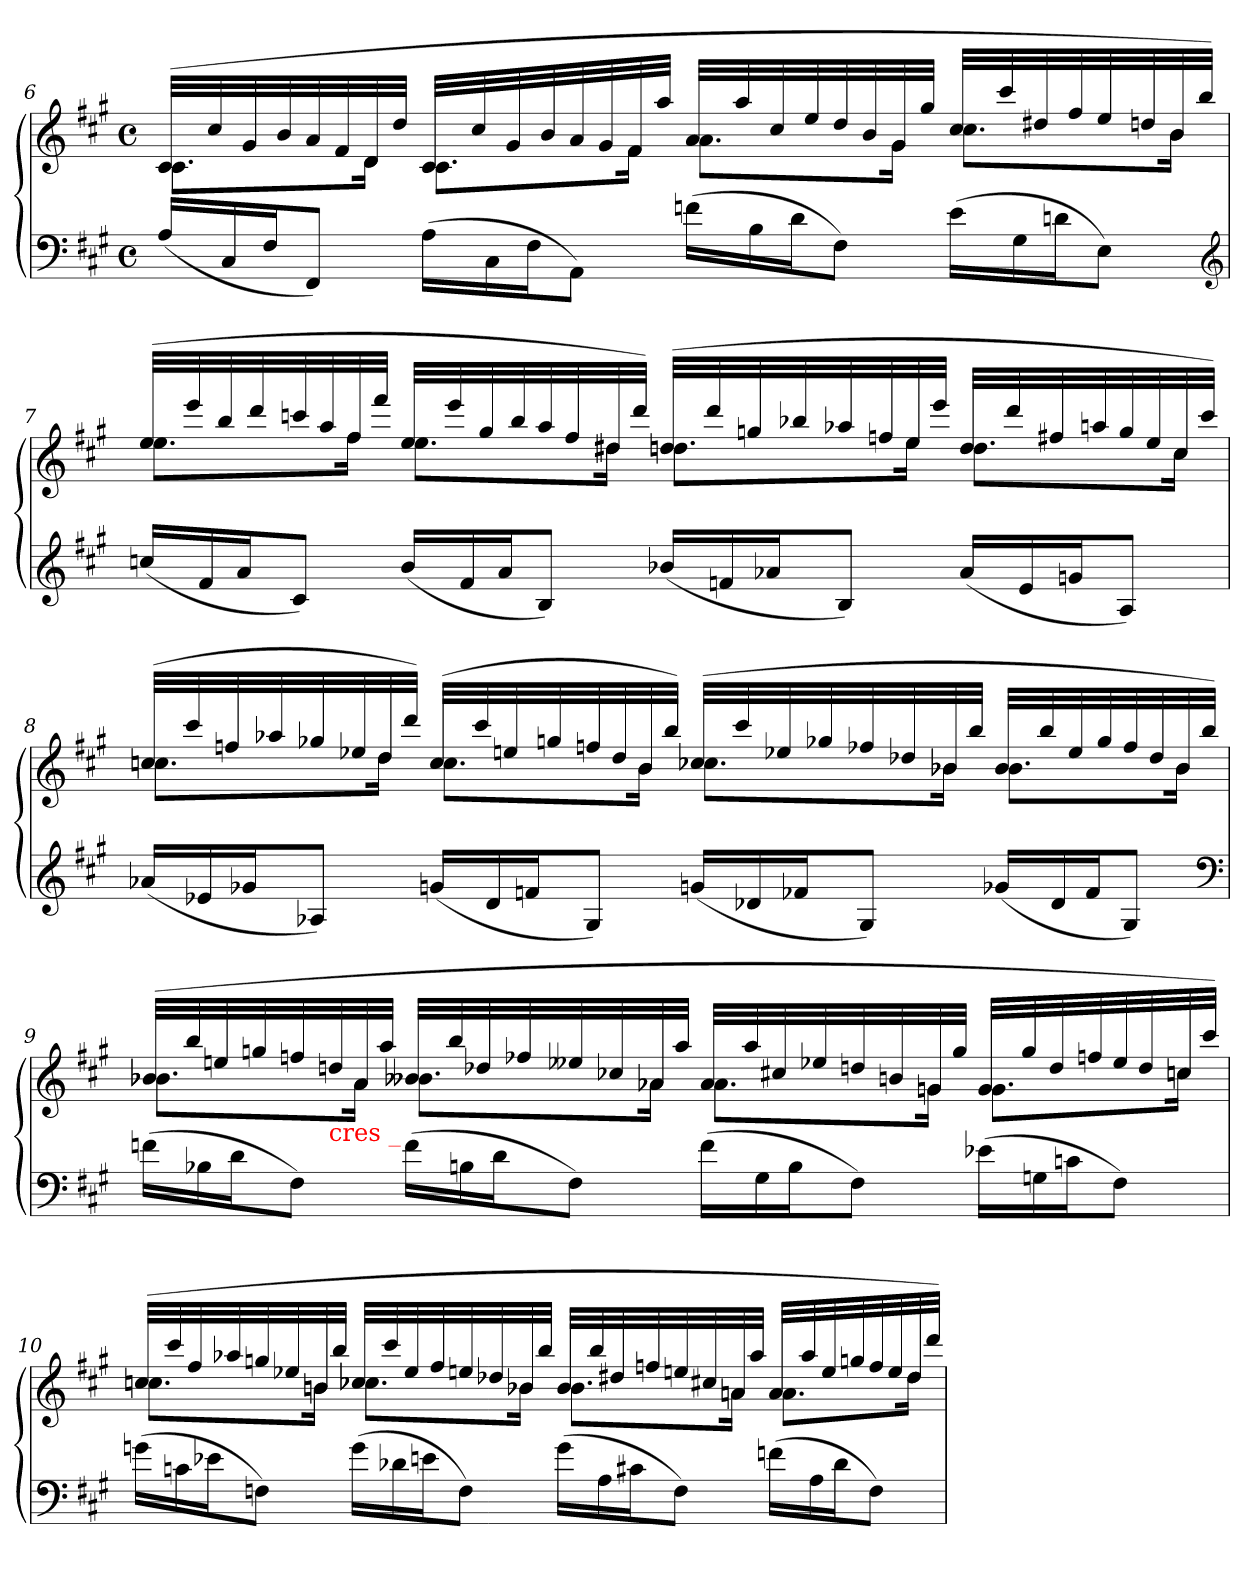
**kern	**kern
*part1	*part1
*staff2	*staff1
*clefF4	*clefG2
*k[f#c#g#]	*k[f#c#g#]
*f#:	*f#:
*M4/4	*M4/4
*met(c)	*met(c)
*Xtuplet	*
=6	=6
*	*^
(>24ALL	(>32c#LLL	8.c#L
.	32cc#!	.
24C#	.	.
.	32g#!	.
24F#J	.	.
.	32b!	.
8FF#J)	32a!	.
.	32f#!	.
.	32d	16dJk
.	32dd!JJJ	.
(>24ALL	32c#LLL	8.c#L
.	32cc#!	.
24C#	.	.
.	32g#!	.
24F#J	.	.
.	32b!	.
8AAJ)	32a!	.
.	32g#!	.
.	32f#	16f#Jk
.	32aa!JJJ	.
(>24fnLL	32aLLL	8.aL
.	32aa!	.
24B	.	.
.	32cc#!	.
24dJ	.	.
.	32ee!	.
8F#J)	32dd!	.
.	32b!	.
.	32g#	16g#Jk
.	32gg#!JJJ	.
(>24eLL	32cc#LLL	8.cc#L
.	32ccc#!	.
24G#	.	.
.	32dd#X!	.
24dnJ	.	.
.	32ff#!	.
8EJ)	32ee!	.
.	32ddn!	.
.	32b	16bJk
.	32bb!JJJ)	.
*clefG2	*	*
=7	=7	=7
(<24ccnLL	(>32eeLLL	8.eeL
.	32eee!	.
24f#	.	.
.	32bb!	.
24aJ	.	.
.	32ddd!	.
8c#J)	32cccn!	.
.	32aa!	.
.	32ff#	16ff#Jk
.	32fff#!JJJ	.
(<24bLL	32eeLLL	8.eeL
.	32eee!	.
24f#	.	.
.	32gg#!	.
24aJ	.	.
.	32bb!	.
8BJ)	32aa!	.
.	32ff#!	.
.	32dd#X	16dd#XJk
.	32ddd!JJJ)	.
(<24b-XLL	(>32ddnLLL	8.ddnL
.	32ddd!	.
24fn	.	.
.	32ggn!	.
24a-XJ	.	.
.	32bb-X!	.
8BJ)	32aa-X!	.
.	32ffn!	.
.	32ee	16eeJk
.	32eee!JJJ	.
(<24a-LL	32ddLLL	8.ddL
.	32ddd!	.
24e	.	.
.	32ff#X!	.
24gnJ	.	.
.	32aan!	.
8AJ)	32gg!	.
.	32ee!	.
.	32cc#	16cc#Jk
.	32ccc!JJJ)	.
=8	=8	=8
(24a-XLL	(>32ccn!LLL	8.ccnL
.	32ccc#!	.
24e-X	.	.
.	32ffn!	.
24g-XJ	.	.
.	32aa-X!	.
8A-XJ)	32gg-X!	.
.	32ee-X!	.
.	32dd	16ddJk
.	32ddd!JJJ)	.
(24gnLL	(>32ccLLL	8.ccL
.	32ccc#!	.
24d	.	.
.	32een!	.
24fnJ	.	.
.	32ggn!	.
8G#J)	32ffn!	.
.	32dd!	.
.	32b	16bJk
.	32bb!JJJ)	.
(24gnLL	(>32cc-XLLL	8.cc-XL
.	32ccc#!	.
24d-X	.	.
.	32ee-X!	.
24f-XJ	.	.
.	32gg-X!	.
8G#J)	32ff-X!	.
.	32dd-X!	.
.	32b-X	16b-XJk
.	32bb!JJJ	.
(24g-XLL	32b-LLL	8.b-L
.	32bb!	.
24d-	.	.
.	32ee-!	.
24f-J	.	.
.	32gg-!	.
8G#J)	32ff-!	.
.	32dd-!	.
.	32b-	16b-Jk
.	32bb!JJJ)	.
*clefF4	*	*
=9	=9	=9
(>24fnLL	(>32b-XLLL	8.b-XL
.	32bb!	.
24B-X	.	.
.	32een!	.
24dJ	.	.
.	32ggn!	.
8F#J)	32ffn!	.
!	!LO:TX:b:color=red:t=cres _	!
.	32ddn!	.
.	32a	16aJk
.	32aa!JJJ	.
(>24fLL	32b--XLLL	8.b--XL
.	32bb!	.
24Bn	.	.
.	32dd-X!	.
24dJ	.	.
.	32ff-X!	.
8F#J)	32ee--X!	.
.	32cc-X!	.
.	32a-X	16a-XJk
.	32aa!JJJ	.
(>24fLL	32a-LLL	8.a-L
.	32aa!	.
24G#	.	.
.	32cc#X!	.
24BJ	.	.
.	32ee-X!	.
8F#J)	32ddn!	.
.	32bn!	.
.	32gn	16gnJk
.	32gg!JJJ	.
(>24e-XLL	32gLLL	8.gL
.	32gg!	.
24Gn	.	.
.	32dd!	.
24cnJ	.	.
.	32ffn!	.
8F#J)	32ee-!	.
.	32dd!	.
.	32ccn	16ccnJk
.	32ccc#!JJJ)	.
=10	=10	=10
(>24gnLL	(>32ccnLLL	8.ccnL
.	32ccc#!	.
24cn	.	.
.	32ff#!	.
24e-XJ	.	.
.	32aa-X!	.
8FnJ)	32ggn!	.
.	32ee-X!	.
.	32bn	16bnJk
.	32bb!JJJ	.
(>24gLL	32cc-XLLL	8.cc-XL
.	32ccc#!	.
24d-X	.	.
.	32ee-!	.
24enJ	.	.
.	32ff#!	.
8FJ)	32een!	.
.	32dd-X!	.
.	32b-X	16b-XJk
.	32bb!JJJ	.
(>24gLL	32b-LLL	8.b-L
.	32bb!	.
24A	.	.
.	32dd#X!	.
24c#XJ	.	.
.	32ffn!	.
8FJ)	32een!	.
.	32cc#X!	.
.	32an	16anJk
.	32aa-!JJJ	.
(>24fnLL	32aLLL	8.aL
.	32aa-!	.
24A	.	.
.	32ee!	.
24d-J	.	.
.	32ggn!	.
8FJ)	32ff!	.
.	32ee!	.
.	32dd#	16dd#Jk
.	32ddd!JJJ)	.
*	*v	*v
=	=
*-	*-
